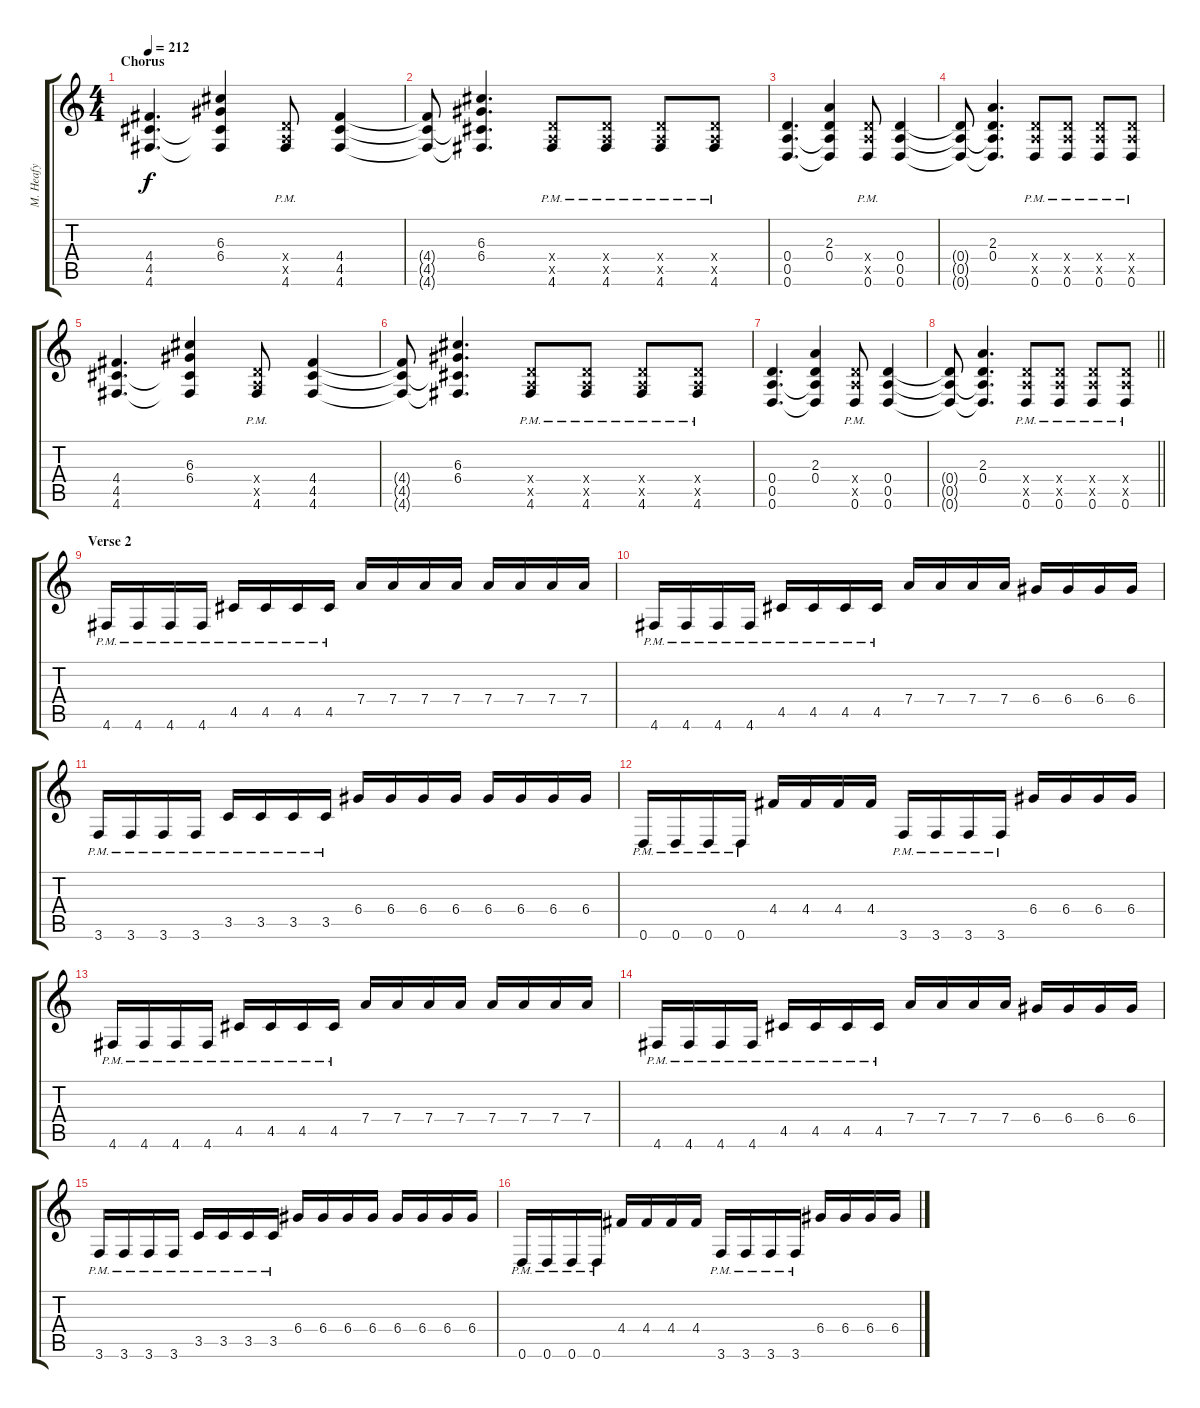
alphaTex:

\track ("M. Heafy" "M. Heafy") {instrument overdrivenguitar}
\staff {score tabs}
\tuning (D4 B3 G3 D3 A2 D2) {hide}
\ts (4 4)
\section ("" "Chorus")
\tempo 212
\clef g2
\ks c
(4.4 4.5 4.6).4{d dy f} (6.3 6.4 4.5{t} 4.6{t}).4 (0.4{x} 0.5{x} 4.6{pm}).8 (4.4 4.5 4.6).4 |
(4.4{t} 4.5{t} 4.6{t}).8 (6.3 6.4 4.5{t} 4.6{t}).4{d} (0.4{x} 0.5{x} 4.6{pm}).8 (0.4{x} 0.5{x} 4.6{pm}).8 (0.4{x} 0.5{x} 4.6{pm}).8 (0.4{x} 0.5{x} 4.6{pm}).8 |
(0.4 0.5 0.6).4{d} (2.3 0.4 0.5{t} 0.6{t}).4 (0.4{x} 0.5{x} 0.6{pm}).8 (0.4 0.5 0.6).4 |
(0.4{t} 0.5{t} 0.6{t}).8 (2.3 0.4 0.5{t} 0.6{t}).4{d} (0.4{x} 0.5{x} 0.6{pm}).8 (0.4{x} 0.5{x} 0.6{pm}).8 (0.4{x} 0.5{x} 0.6{pm}).8 (0.4{x} 0.5{x} 0.6{pm}).8 |
(4.4 4.5 4.6).4{d} (6.3 6.4 4.5{t} 4.6{t}).4 (0.4{x} 0.5{x} 4.6{pm}).8 (4.4 4.5 4.6).4 |
(4.4{t} 4.5{t} 4.6{t}).8 (6.3 6.4 4.5{t} 4.6{t}).4{d} (0.4{x} 0.5{x} 4.6{pm}).8 (0.4{x} 0.5{x} 4.6{pm}).8 (0.4{x} 0.5{x} 4.6{pm}).8 (0.4{x} 0.5{x} 4.6{pm}).8 |
(0.4 0.5 0.6).4{d} (2.3 0.4 0.5{t} 0.6{t}).4 (0.4{x} 0.5{x} 0.6{pm}).8 (0.4 0.5 0.6).4 |
\barLineRight lightlight
(0.4{t} 0.5{t} 0.6{t}).8 (2.3 0.4 0.5{t} 0.6{t}).4{d} (0.4{x} 0.5{x} 0.6{pm}).8 (0.4{x} 0.5{x} 0.6{pm}).8 (0.4{x} 0.5{x} 0.6{pm}).8 (0.4{x} 0.5{x} 0.6{pm}).8 |
\section ("" "Verse 2")
4.6{pm}.16 4.6{pm}.16 4.6{pm}.16 4.6{pm}.16 4.5{pm}.16 4.5{pm}.16 4.5{pm}.16 4.5{pm}.16 7.4.16 7.4.16 7.4.16 7.4.16 7.4.16 7.4.16 7.4.16 7.4.16 |
4.6{pm}.16 4.6{pm}.16 4.6{pm}.16 4.6{pm}.16 4.5{pm}.16 4.5{pm}.16 4.5{pm}.16 4.5{pm}.16 7.4.16 7.4.16 7.4.16 7.4.16 6.4.16 6.4.16 6.4.16 6.4.16 |
3.6{pm}.16 3.6{pm}.16 3.6{pm}.16 3.6{pm}.16 3.5{pm}.16 3.5{pm}.16 3.5{pm}.16 3.5{pm}.16 6.4.16 6.4.16 6.4.16 6.4.16 6.4.16 6.4.16 6.4.16 6.4.16 |
0.6{pm}.16 0.6{pm}.16 0.6{pm}.16 0.6{pm}.16 4.4.16 4.4.16 4.4.16 4.4.16 3.6{pm}.16 3.6{pm}.16 3.6{pm}.16 3.6{pm}.16 6.4.16 6.4.16 6.4.16 6.4.16 |
4.6{pm}.16 4.6{pm}.16 4.6{pm}.16 4.6{pm}.16 4.5{pm}.16 4.5{pm}.16 4.5{pm}.16 4.5{pm}.16 7.4.16 7.4.16 7.4.16 7.4.16 7.4.16 7.4.16 7.4.16 7.4.16 |
4.6{pm}.16 4.6{pm}.16 4.6{pm}.16 4.6{pm}.16 4.5{pm}.16 4.5{pm}.16 4.5{pm}.16 4.5{pm}.16 7.4.16 7.4.16 7.4.16 7.4.16 6.4.16 6.4.16 6.4.16 6.4.16 |
3.6{pm}.16 3.6{pm}.16 3.6{pm}.16 3.6{pm}.16 3.5{pm}.16 3.5{pm}.16 3.5{pm}.16 3.5{pm}.16 6.4.16 6.4.16 6.4.16 6.4.16 6.4.16 6.4.16 6.4.16 6.4.16 |
0.6{pm}.16 0.6{pm}.16 0.6{pm}.16 0.6{pm}.16 4.4.16 4.4.16 4.4.16 4.4.16 3.6{pm}.16 3.6{pm}.16 3.6{pm}.16 3.6{pm}.16 6.4.16 6.4.16 6.4.16 6.4.16
